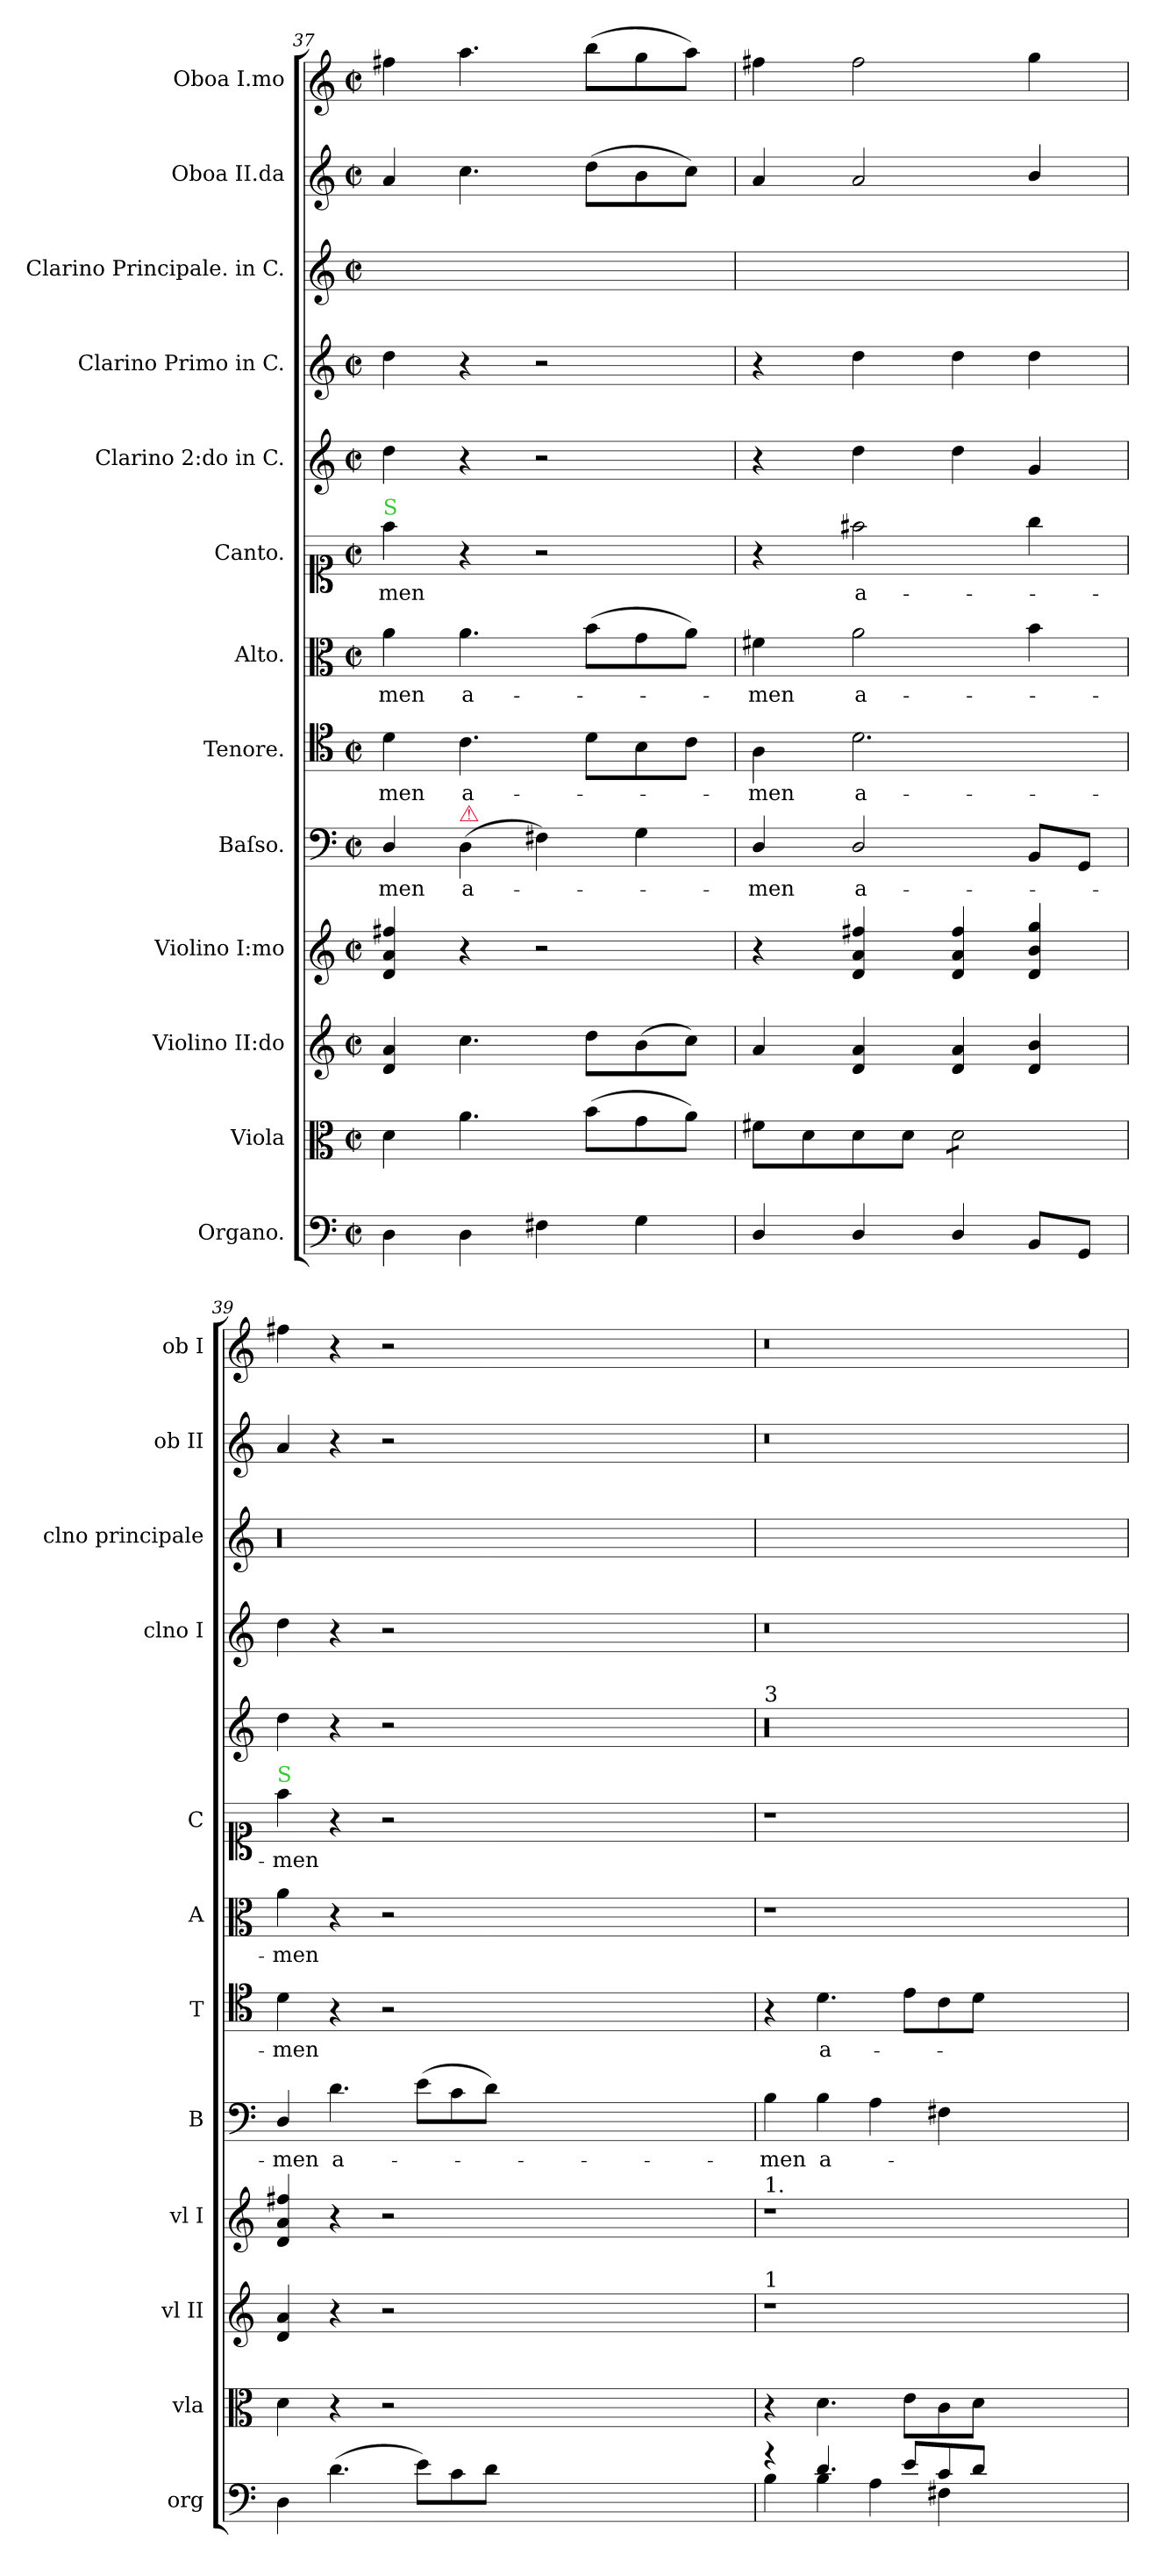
**kern	**kern	**kern	**kern	**kern	**text	**kern	**text	**kern	**text	**kern	**text	**kern	**kern	**kern	**kern	**kern
*part13	*part12	*part11	*part10	*part9	*part9	*part8	*part8	*part7	*part7	*part6	*part6	*part5	*part4	*part3	*part2	*part1
*staff13	*staff12	*staff11	*staff10	*staff9	*staff9	*staff8	*staff8	*staff7	*staff7	*staff6	*staff6	*staff5	*staff4	*staff3	*staff2	*staff1
*I"Organo.	*I"Viola	*I"Violino II:do	*I"Violino I:mo	*I"Baſso.	*	*I"Tenore.	*	*I"Alto.	*	*I"Canto.	*	*I"Clarino 2:do in C.	*I"Clarino Primo in C.	*I"Clarino Principale. in C.	*I"Oboa II.da	*I"Oboa I.mo
*I'org	*I'vla	*I'vl II	*I'vl I	*I'B	*	*I'T	*	*I'A	*	*I'C	*	*	*I'clno I	*I'clno principale	*I'ob II	*I'ob I
*clefF4	*clefC3	*clefG2	*clefG2	*clefF4	*	*clefC4	*	*clefC3	*	*clefC1	*	*clefG2	*clefG2	*clefG2	*clefG2	*clefG2
*k[]	*k[]	*k[]	*k[]	*k[]	*	*k[]	*	*k[]	*	*k[]	*	*k[]	*k[]	*k[]	*k[]	*k[]
*M2/2	*M2/2	*M2/2	*M2/2	*M2/2	*	*M2/2	*	*M2/2	*	*M2/2	*	*M2/2	*M2/2	*M2/2	*M2/2	*M2/2
*met(c|)	*met(c|)	*met(c|)	*met(c|)	*met(c|)	*	*met(c|)	*	*met(c|)	*	*met(c|)	*	*met(c|)	*met(c|)	*met(c|)	*met(c|)	*met(c|)
=37	=37	=37	=37	=37	=37	=37	=37	=37	=37	=37	=37	=37	=37	=37	=37	=37
!	!	!	!	!	!	!	!	!	!	!LO:TX:a:color=limegreen:t=S	!	!	!	!	!	!
4D\	4d\	4d/ 4a/	4d/ 4a/ 4ff#X/	4D/	-men	4d\	-men	4a\	men	4ff\	-men	4dd\	4dd\	1ryy	4a/	4ff#X\
!	!	!	!	!LO:TX:a:color=crimson:t=⚠	!	!	!	!	!	!	!	!	!	!	!	!
4D\	4.a\	4.cc\	4r	(4D\	a-	4.c\	a-	4.a\	a-	4r	.	4r	4r	.	4.cc\	4.aa\
4F#X\	.	.	2r	4F#X\)	.	.	.	.	.	2r	.	2r	2r	.	.	.
.	(8b\L	8dd\L	.	.	.	8d\L	.	(8b\L	.	.	.	.	.	.	(8dd\L	(8bb\L
4G\	8g\	(8b\	.	4G\	.	8B\	.	8g\	.	.	.	.	.	.	8b\	8gg\
.	8a\J)	8cc\J)	.	.	.	8c\J	.	8a\J)	.	.	.	.	.	.	8cc\J)	8aa\J)
=38	=38	=38	=38	=38	=38	=38	=38	=38	=38	=38	=38	=38	=38	=38	=38	=38
4D/	8f#X\L	4a/	4r	4D/	-men	4A\	-men	4f#X\	-men	4r	.	4r	4r	1ryy	4a/	4ff#X\
.	8d\	.	.	.	.	.	.	.	.	.	.	.	.	.	.	.
4D/	8d\	4d/ 4a/	4d/ 4a/ 4ff#X/	2D/	a-	2.d\	a-	2a\	a-	2ff#X\	a-	4dd\	4dd\	.	2a/	2ff#\
.	8d\J	.	.	.	.	.	.	.	.	.	.	.	.	.	.	.
*	*tremolo	*	*	*	*	*	*	*	*	*	*	*	*	*	*	*
4D/	8d\L	4d/ 4a/	4d/ 4a/ 4ff#/	.	.	.	.	.	.	.	.	4dd\	4dd\	.	.	.
.	8d\	.	.	.	.	.	.	.	.	.	.	.	.	.	.	.
8BB/L	8d\	4d/ 4b/	4d/ 4b/ 4gg/	8BB/L	.	.	.	4b\	.	4gg\	.	4g/	4dd\	.	4b/	4gg\
8GG/J	8d\J	.	.	8GG/J	.	.	.	.	.	.	.	.	.	.	.	.
*	*Xtremolo	*	*	*	*	*	*	*	*	*	*	*	*	*	*	*
=39	=39	=39	=39	=39	=39	=39	=39	=39	=39	=39	=39	=39	=39	=39	=39	=39
!	!	!	!	!	!	!	!	!	!	!LO:TX:a:color=limegreen:t=S	!	!	!	!	!	!
4D\	4d\	4d/ 4a/	4d/ 4a/ 4ff#X/	4D/	-men	4d\	-men	4a\	-men	4ff\	-men	4dd\	4dd\	00r	4a/	4ff#X\
(4.d\	4r	4r	4r	4.d\	a-	4r	.	4r	.	4r	.	4r	4r	.	4r	4r
.	2r	2r	2r	.	.	2r	.	2r	.	2r	.	2r	2r	.	2r	2r
8e\L)	.	.	.	(8e\L	.	.	.	.	.	.	.	.	.	.	.	.
8c\	.	.	.	8c\	.	.	.	.	.	.	.	.	.	.	.	.
8d\J	.	.	.	8d\J)	.	.	.	.	.	.	.	.	.	.	.	.
0.ryy	0.ryy	0.ryy	0.ryy	0.ryy	.	0.ryy	.	0.ryy	.	0.ryy	.	0.ryy	0.ryy	.	0.ryy	0.ryy
=40	=40	=40	=40	=40	=40	=40	=40	=40	=40	=40	=40	=40	=40	=40	=40	=40
*^	*	*	*	*	*	*	*	*	*	*	*	*	*	*	*	*
!	!	!	!	!	!	!	!	!	!	!	!	!	!LO:TX:a:t=3	!	!	!	!
!	!	!	!	!LO:TX:a:t=1.	!	!	!	!	!	!	!	!	!	!	!	!	!
!	!	!	!LO:TX:a:t=1	!	!	!	!	!	!	!	!	!	!	!	!	!	!
!	!	!	!	!	!	!	!	!	!	!	!	!	!LO:N:vis=00	!	!	!	!
4r	4B\	4r	1r	1r	4B\	-men	4r	.	1r	.	1r	.	1r	0r	0ryy	0r	0r
4.d/	4B\	4.d\	.	.	4B\	a-	4.d\	a-	.	.	.	.	.	.	.	.	.
.	4A\	.	.	.	4A\	.	.	.	.	.	.	.	.	.	.	.	.
8e/L	.	8e\L	.	.	.	.	8e\L	.	.	.	.	.	.	.	.	.	.
8c/	4F#X\	8c\	.	.	4F#X\	.	8c\	.	.	.	.	.	.	.	.	.	.
8d/J	.	8d\J	.	.	.	.	8d\J	.	.	.	.	.	.	.	.	.	.
1ryy	1ryy	1ryy	1ryy	1ryy	1ryy	.	1ryy	.	1ryy	.	1ryy	.	1ryy	.	.	.	.
*v	*v	*	*	*	*	*	*	*	*	*	*	*	*	*	*	*	*
=	=	=	=	=	=	=	=	=	=	=	=	=	=	=	=	=
*-	*-	*-	*-	*-	*-	*-	*-	*-	*-	*-	*-	*-	*-	*-	*-	*-
